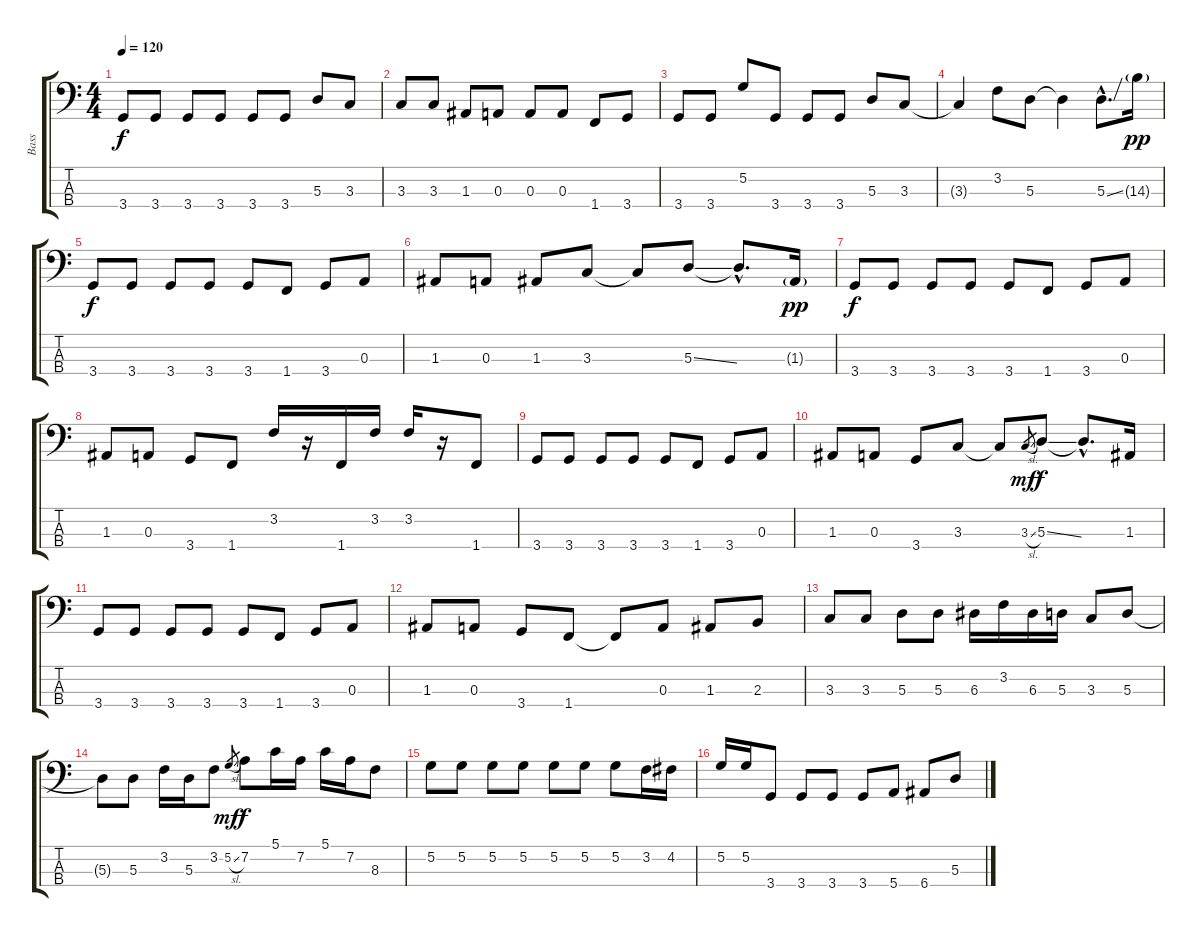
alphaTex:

\track ("Bass" "Bass") {instrument electricbassfinger}
\staff {score tabs}
\tuning (G2 D2 A1 E1) {hide}
\ts (4 4)
\tempo 120
\clef f4
\ks c
3.4.8{dy f instrument electricbassfinger} 3.4.8 3.4.8 3.4.8 3.4.8 3.4.8 5.3.8 3.3.8 |
3.3.8 3.3.8 1.3.8 0.3.8 0.3.8 0.3.8 1.4.8 3.4.8 |
3.4.8 3.4.8 5.2.8 3.4.8 3.4.8 3.4.8 5.3.8 3.3.8 |
3.3{t}.4 3.2.8 5.3.8 5.3{t}.4 5.3{ss hac}.8{d} 14.3{g}.16{dy pp} |
3.4.8{dy f} 3.4.8 3.4.8 3.4.8 3.4.8 1.4.8 3.4.8 0.3.8 |
1.3.8 0.3.8 1.3.8 3.3.8 3.3{t}.8 5.3{ss}.8 5.3{hac t}.8{d} 1.3{g}.16{dy pp} |
3.4.8{dy f} 3.4.8 3.4.8 3.4.8 3.4.8 1.4.8 3.4.8 0.3.8 |
1.3.8 0.3.8 3.4.8 1.4.8 3.2.16 r.16 1.4.16 3.2.16 3.2.16 r.16 1.4.8 |
3.4.8 3.4.8 3.4.8 3.4.8 3.4.8 1.4.8 3.4.8 0.3.8 |
1.3.8 0.3.8 3.4.8 3.3.8 3.3{t}.8 3.3{sl}.8{gr dy mf} 5.3{ss}.8{dy f} 5.3{hac t}.8{d} 1.3.16 |
3.4.8 3.4.8 3.4.8 3.4.8 3.4.8 1.4.8 3.4.8 0.3.8 |
1.3.8 0.3.8 3.4.8 1.4.8 1.4{t}.8 0.3.8 1.3.8 2.3.8 |
3.3.8 3.3.8 5.3.8 5.3.8 6.3.16 3.2.16 6.3.16 5.3.16 3.3.8 5.3.8 |
5.3{t}.8 5.3.8 3.2.16 5.3.16 3.2.8 5.2{sl}.8{gr dy mf} 7.2.8{dy f} 5.1.16 7.2.16 5.1.16 7.2.16 8.3.8 |
5.2.8 5.2.8 5.2.8 5.2.8 5.2.8 5.2.8 5.2.8 3.2.16 4.2.16 |
5.2.16 5.2.16 3.4.8 3.4.8 3.4.8 3.4.8 5.4.8 6.4.8 5.3.8
